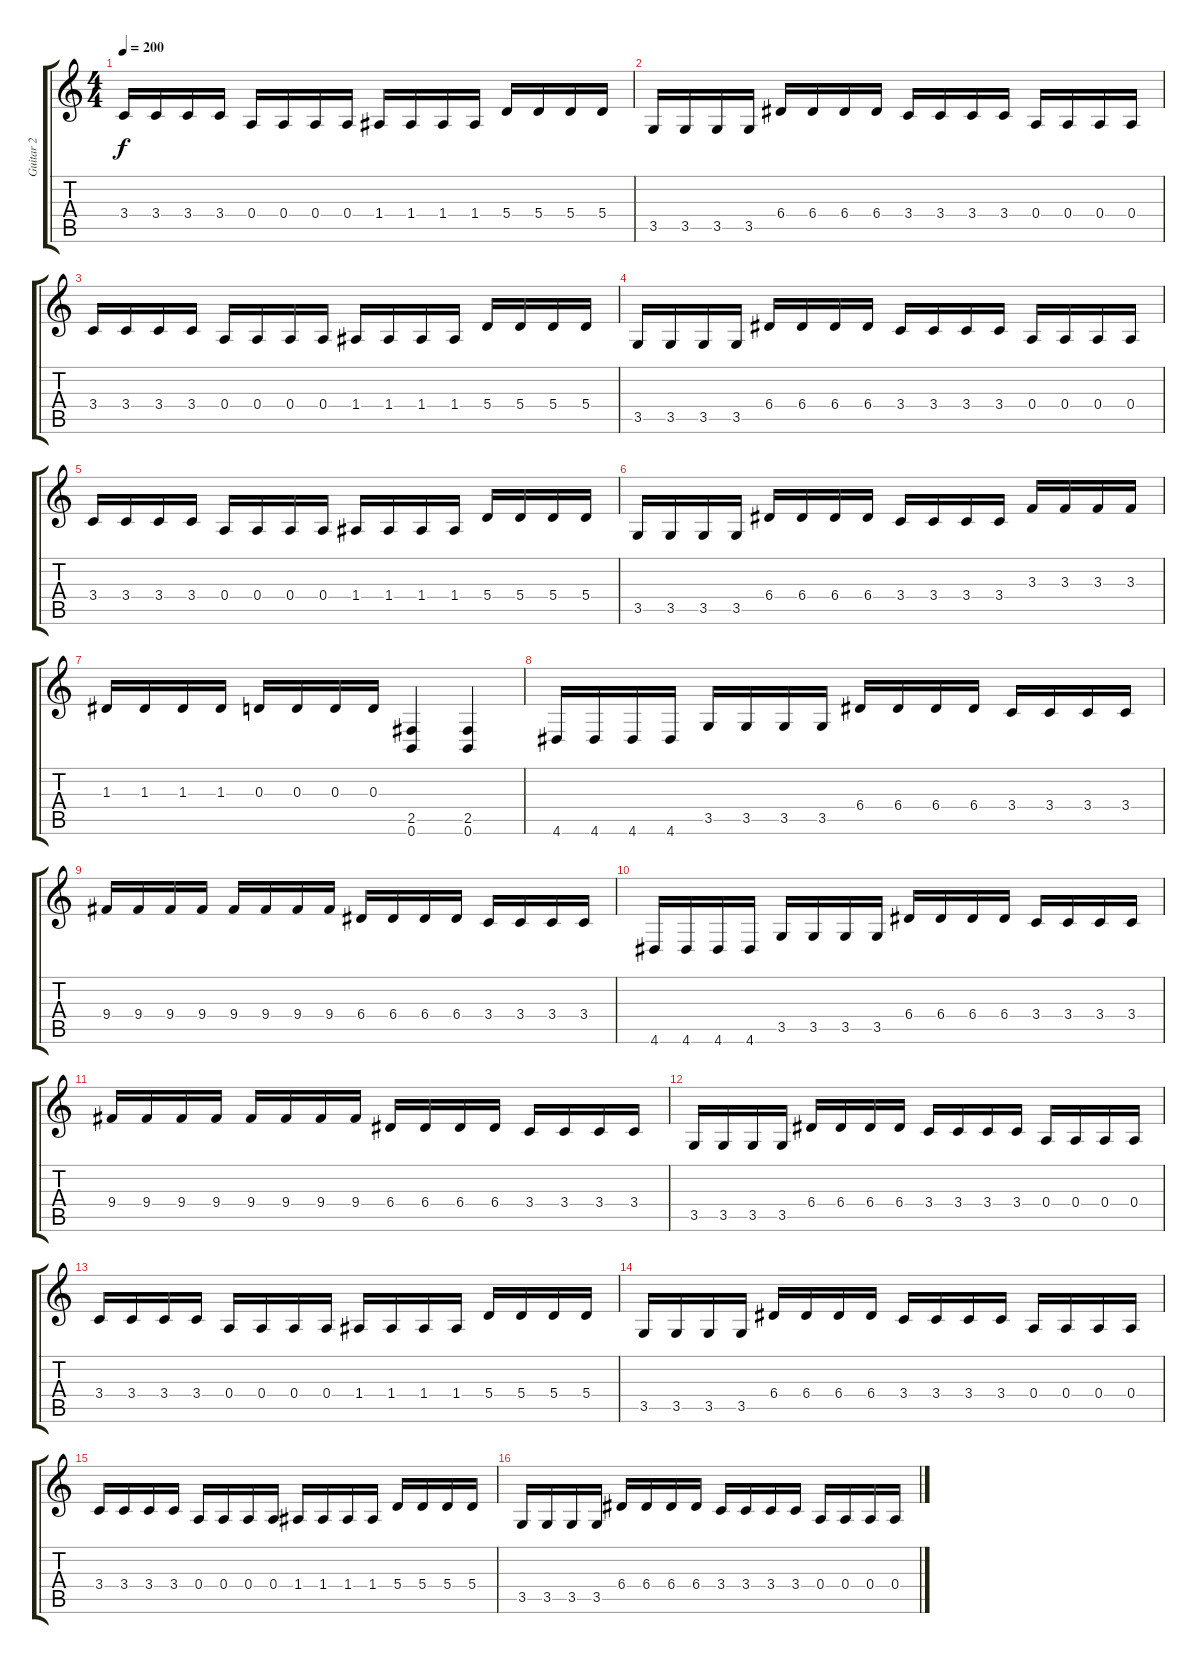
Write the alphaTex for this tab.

\track ("Guitar 2" "Guitar 2") {instrument distortionguitar}
\staff {score tabs}
\tuning (B3 Gb3 D3 A2 E2 B1) {hide}
\ts (4 4)
\tempo 200
\clef g2
\ks c
3.4.16{dy f} 3.4.16 3.4.16 3.4.16 0.4.16 0.4.16 0.4.16 0.4.16 1.4.16 1.4.16 1.4.16 1.4.16 5.4.16 5.4.16 5.4.16 5.4.16 |
3.5.16 3.5.16 3.5.16 3.5.16 6.4.16 6.4.16 6.4.16 6.4.16 3.4.16 3.4.16 3.4.16 3.4.16 0.4.16 0.4.16 0.4.16 0.4.16 |
3.4.16 3.4.16 3.4.16 3.4.16 0.4.16 0.4.16 0.4.16 0.4.16 1.4.16 1.4.16 1.4.16 1.4.16 5.4.16 5.4.16 5.4.16 5.4.16 |
3.5.16 3.5.16 3.5.16 3.5.16 6.4.16 6.4.16 6.4.16 6.4.16 3.4.16 3.4.16 3.4.16 3.4.16 0.4.16 0.4.16 0.4.16 0.4.16 |
3.4.16 3.4.16 3.4.16 3.4.16 0.4.16 0.4.16 0.4.16 0.4.16 1.4.16 1.4.16 1.4.16 1.4.16 5.4.16 5.4.16 5.4.16 5.4.16 |
3.5.16 3.5.16 3.5.16 3.5.16 6.4.16 6.4.16 6.4.16 6.4.16 3.4.16 3.4.16 3.4.16 3.4.16 3.3.16 3.3.16 3.3.16 3.3.16 |
1.3.16 1.3.16 1.3.16 1.3.16 0.3.16 0.3.16 0.3.16 0.3.16 (2.5 0.6).4 (2.5 0.6).4 |
4.6.16 4.6.16 4.6.16 4.6.16 3.5.16 3.5.16 3.5.16 3.5.16 6.4.16 6.4.16 6.4.16 6.4.16 3.4.16 3.4.16 3.4.16 3.4.16 |
9.4.16 9.4.16 9.4.16 9.4.16 9.4.16 9.4.16 9.4.16 9.4.16 6.4.16 6.4.16 6.4.16 6.4.16 3.4.16 3.4.16 3.4.16 3.4.16 |
4.6.16 4.6.16 4.6.16 4.6.16 3.5.16 3.5.16 3.5.16 3.5.16 6.4.16 6.4.16 6.4.16 6.4.16 3.4.16 3.4.16 3.4.16 3.4.16 |
9.4.16 9.4.16 9.4.16 9.4.16 9.4.16 9.4.16 9.4.16 9.4.16 6.4.16 6.4.16 6.4.16 6.4.16 3.4.16 3.4.16 3.4.16 3.4.16 |
3.5.16 3.5.16 3.5.16 3.5.16 6.4.16 6.4.16 6.4.16 6.4.16 3.4.16 3.4.16 3.4.16 3.4.16 0.4.16 0.4.16 0.4.16 0.4.16 |
3.4.16 3.4.16 3.4.16 3.4.16 0.4.16 0.4.16 0.4.16 0.4.16 1.4.16 1.4.16 1.4.16 1.4.16 5.4.16 5.4.16 5.4.16 5.4.16 |
3.5.16 3.5.16 3.5.16 3.5.16 6.4.16 6.4.16 6.4.16 6.4.16 3.4.16 3.4.16 3.4.16 3.4.16 0.4.16 0.4.16 0.4.16 0.4.16 |
3.4.16 3.4.16 3.4.16 3.4.16 0.4.16 0.4.16 0.4.16 0.4.16 1.4.16 1.4.16 1.4.16 1.4.16 5.4.16 5.4.16 5.4.16 5.4.16 |
3.5.16 3.5.16 3.5.16 3.5.16 6.4.16 6.4.16 6.4.16 6.4.16 3.4.16 3.4.16 3.4.16 3.4.16 0.4.16 0.4.16 0.4.16 0.4.16
